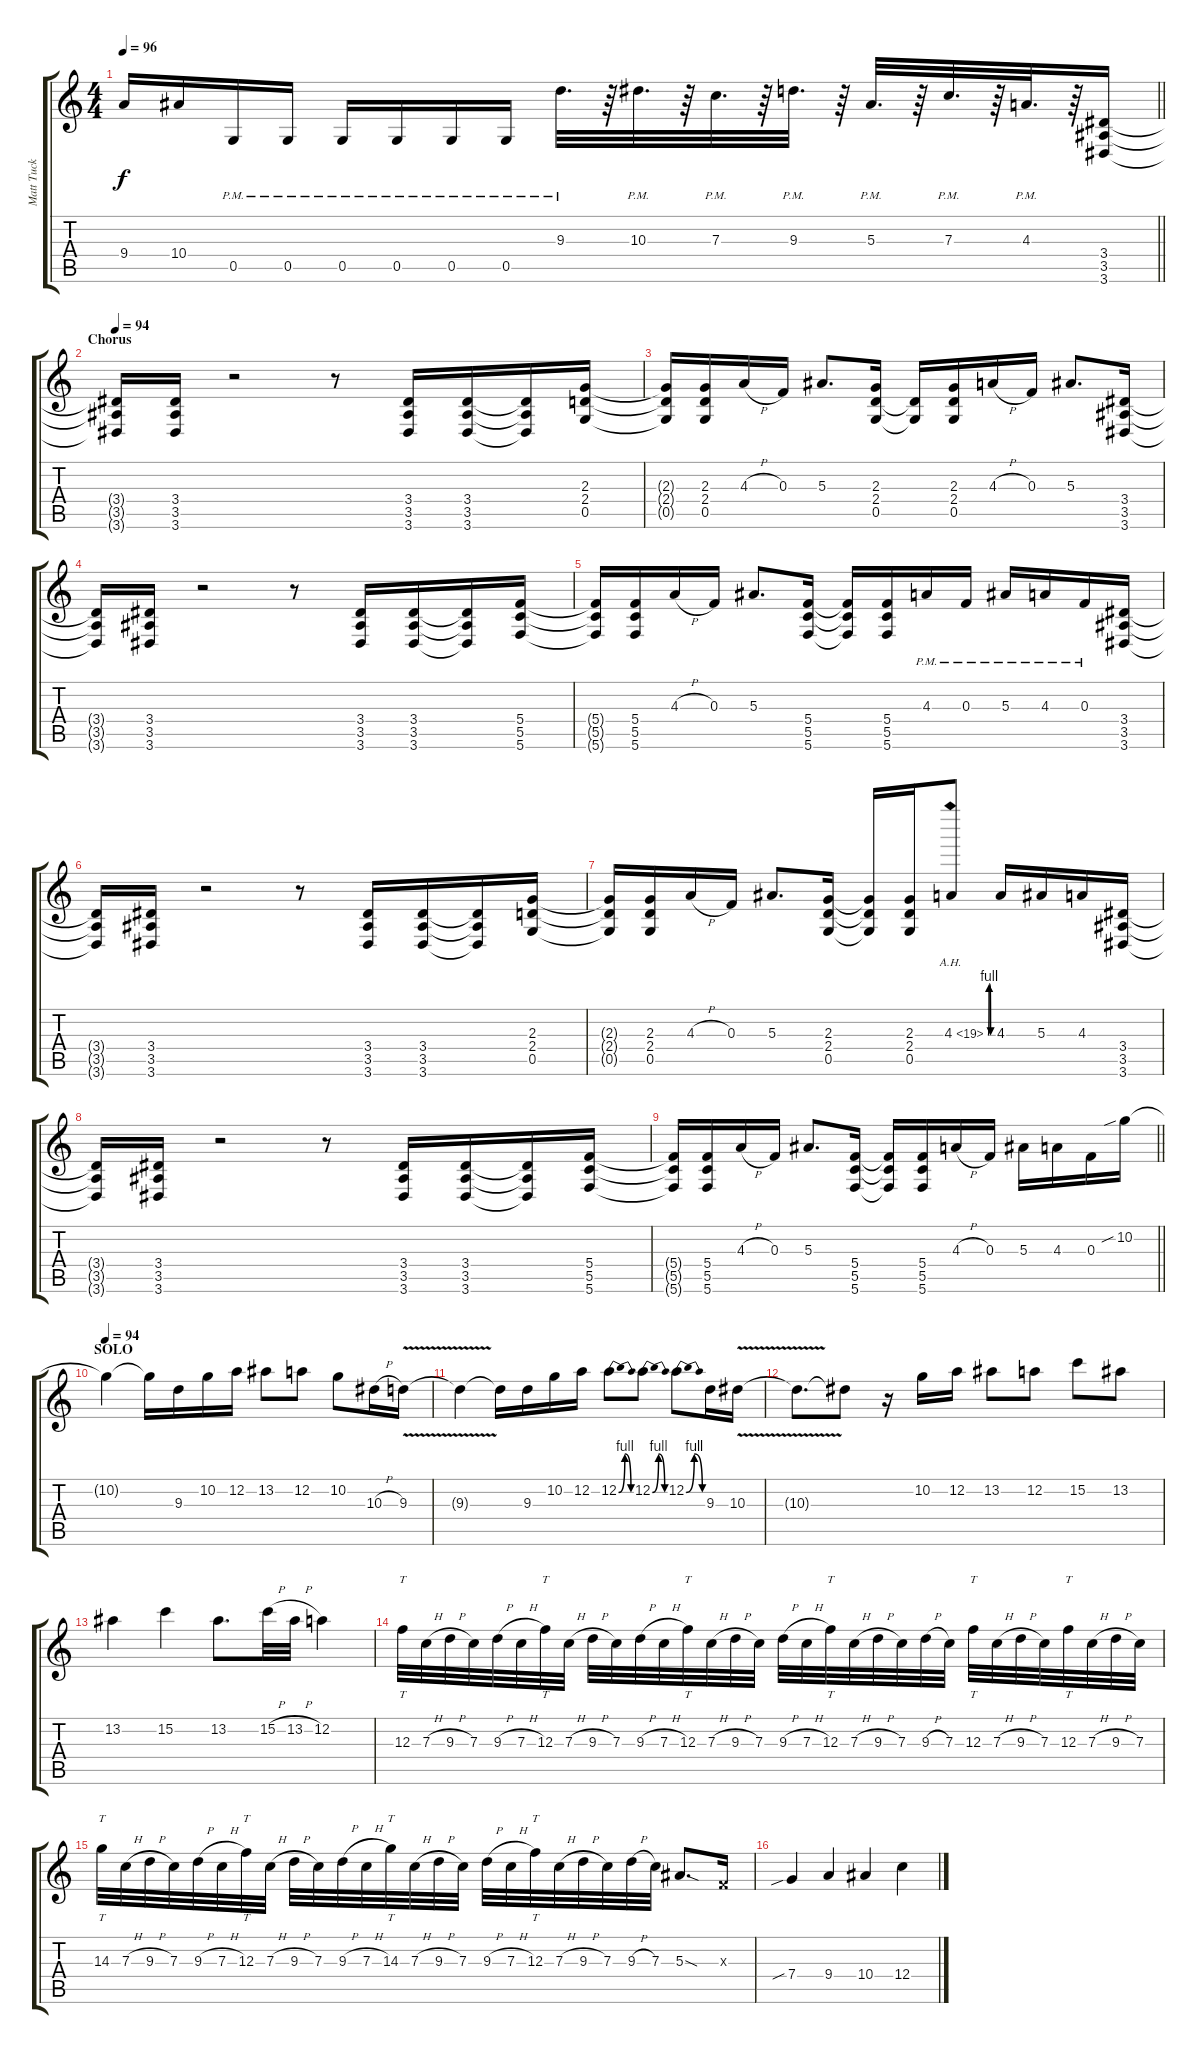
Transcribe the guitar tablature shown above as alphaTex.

\track ("Matt Tuck" "Matt Tuck") {instrument distortionguitar}
\staff {score tabs}
\tuning (D4 A3 F3 C3 G2 C2) {hide}
\ts (4 4)
\tempo 96
\clef g2
\barLineRight lightlight
\ks c
9.4{t}.16{dy f} 10.4.16 0.5{pm}.16 0.5{pm}.16 0.5{pm}.16 0.5{pm}.16 0.5{pm}.16 0.5{pm}.16 9.3{pm}.32{d} r.64 10.3{pm}.32{d} r.64 7.3{pm}.32{d} r.64 9.3{pm}.32{d} r.64 5.3{pm}.32{d} r.64 7.3{pm}.32{d} r.64 4.3{pm}.32{d} r.64 (3.4 3.5 3.6).16 |
\section ("" "Chorus")
\tempo 94
(3.4{t} 3.5{t} 3.6{t}).16 (3.4 3.5 3.6).16 r.2 r.8 (3.4 3.5 3.6).16 (3.4 3.5 3.6).16 (3.4{t} 3.5{t} 3.6{t}).16 (2.3 2.4 0.5).16 |
(2.3{t} 2.4{t} 0.5{t}).16 (2.3 2.4 0.5).16 4.3{h}.16 0.3.16 5.3.8{d} (2.3 2.4 0.5).16 (2.4{t} 0.5{t}).16 (2.3 2.4 0.5).16 4.3{h}.16 0.3.16 5.3.8{d} (3.4 3.5 3.6).16 |
(3.4{t} 3.5{t} 3.6{t}).16 (3.4 3.5 3.6).16 r.2 r.8 (3.4 3.5 3.6).16 (3.4 3.5 3.6).16 (3.4{t} 3.5{t} 3.6{t}).16 (5.4 5.5 5.6).16 |
(5.4{t} 5.5{t} 5.6{t}).16 (5.4 5.5 5.6).16 4.3{h}.16 0.3.16 5.3.8{d} (5.4 5.5 5.6).16 (5.4{t} 5.5{t} 5.6{t}).16 (5.4 5.5 5.6).16 4.3{pm}.16 0.3{pm}.16 5.3{pm}.16 4.3{pm}.16 0.3{pm}.16 (3.4 3.5 3.6).16 |
(3.4{t} 3.5{t} 3.6{t}).16 (3.4 3.5 3.6).16 r.2 r.8 (3.4 3.5 3.6).16 (3.4 3.5 3.6).16 (3.4{t} 3.5{t} 3.6{t}).16 (2.3 2.4 0.5).16 |
(2.3{t} 2.4{t} 0.5{t}).16 (2.3 2.4 0.5).16 4.3{h}.16 0.3.16 5.3.8{d} (2.3 2.4 0.5).16 (2.3{t} 2.4{t} 0.5{t}).16 (2.3 2.4 0.5).16 4.3{be (custom 0 0 10 4 20 4 30 0 60 0) ah 15}.8 4.3.16 5.3.16 4.3.16 (3.4 3.5 3.6).16 |
(3.4{t} 3.5{t} 3.6{t}).16 (3.4 3.5 3.6).16 r.2 r.8 (3.4 3.5 3.6).16 (3.4 3.5 3.6).16 (3.4{t} 3.5{t} 3.6{t}).16 (5.4 5.5 5.6).16 |
\barLineRight lightlight
(5.4{t} 5.5{t} 5.6{t}).16 (5.4 5.5 5.6).16 4.3{h}.16 0.3.16 5.3.8{d} (5.4 5.5 5.6).16 (5.4{t} 5.5{t} 5.6{t}).16 (5.4 5.5 5.6).16 4.3{h}.16 0.3.16 5.3.16 4.3.16 0.3.16 10.2{sib}.16 |
\section ("" "SOLO")
\tempo 94
10.2{t}.4 10.2{t}.16 9.3.16 10.2.16 12.2.16 13.2.8 12.2.8 10.2.8 10.3{h}.16 9.3{v}.16 |
9.3{t}.4 9.3{t}.16 9.3.16 10.2.16 12.2.16 12.2{be (bendrelease 0 0 16 4 27 4 60 0)}.8 12.2{be (bendrelease 0 0 17 4 26 4 60 0)}.8 12.2{be (bendrelease 0 0 16 4 26 4 60 0)}.8 9.3.16 10.3{v}.16 |
10.3{t}.8{d} 10.3{t}.8 r.16 10.2.16 12.2.16 13.2.8 12.2.8 15.2.8 13.2.8 |
13.2.4 15.2.4 13.2.8{d} 15.2{h}.32 13.2{h}.32 12.2.4 |
12.3.32{tt} 7.3{h}.32 9.3{h}.32 7.3.32 9.3{h}.32 7.3{h}.32 12.3.32{tt} 7.3{h}.32 9.3{h}.32 7.3.32 9.3{h}.32 7.3{h}.32 12.3.32{tt} 7.3{h}.32 9.3{h}.32 7.3.32 9.3{h}.32 7.3{h}.32 12.3.32{tt} 7.3{h}.32 9.3{h}.32 7.3.32 9.3{h}.32 7.3.32 12.3.32{tt} 7.3{h}.32 9.3{h}.32 7.3.32 12.3.32{tt} 7.3{h}.32 9.3{h}.32 7.3.32 |
14.3.32{tt} 7.3{h}.32 9.3{h}.32 7.3.32 9.3{h}.32 7.3{h}.32 12.3.32{tt} 7.3{h}.32 9.3{h}.32 7.3.32 9.3{h}.32 7.3{h}.32 14.3.32{tt} 7.3{h}.32 9.3{h}.32 7.3.32 9.3{h}.32 7.3{h}.32 12.3.32{tt} 7.3{h}.32 9.3{h}.32 7.3.32 9.3{h}.32 7.3.32 5.3{sod}.8{d} 0.3{x}.16 |
7.4{sib}.4 9.4.4 10.4.4 12.4.4
